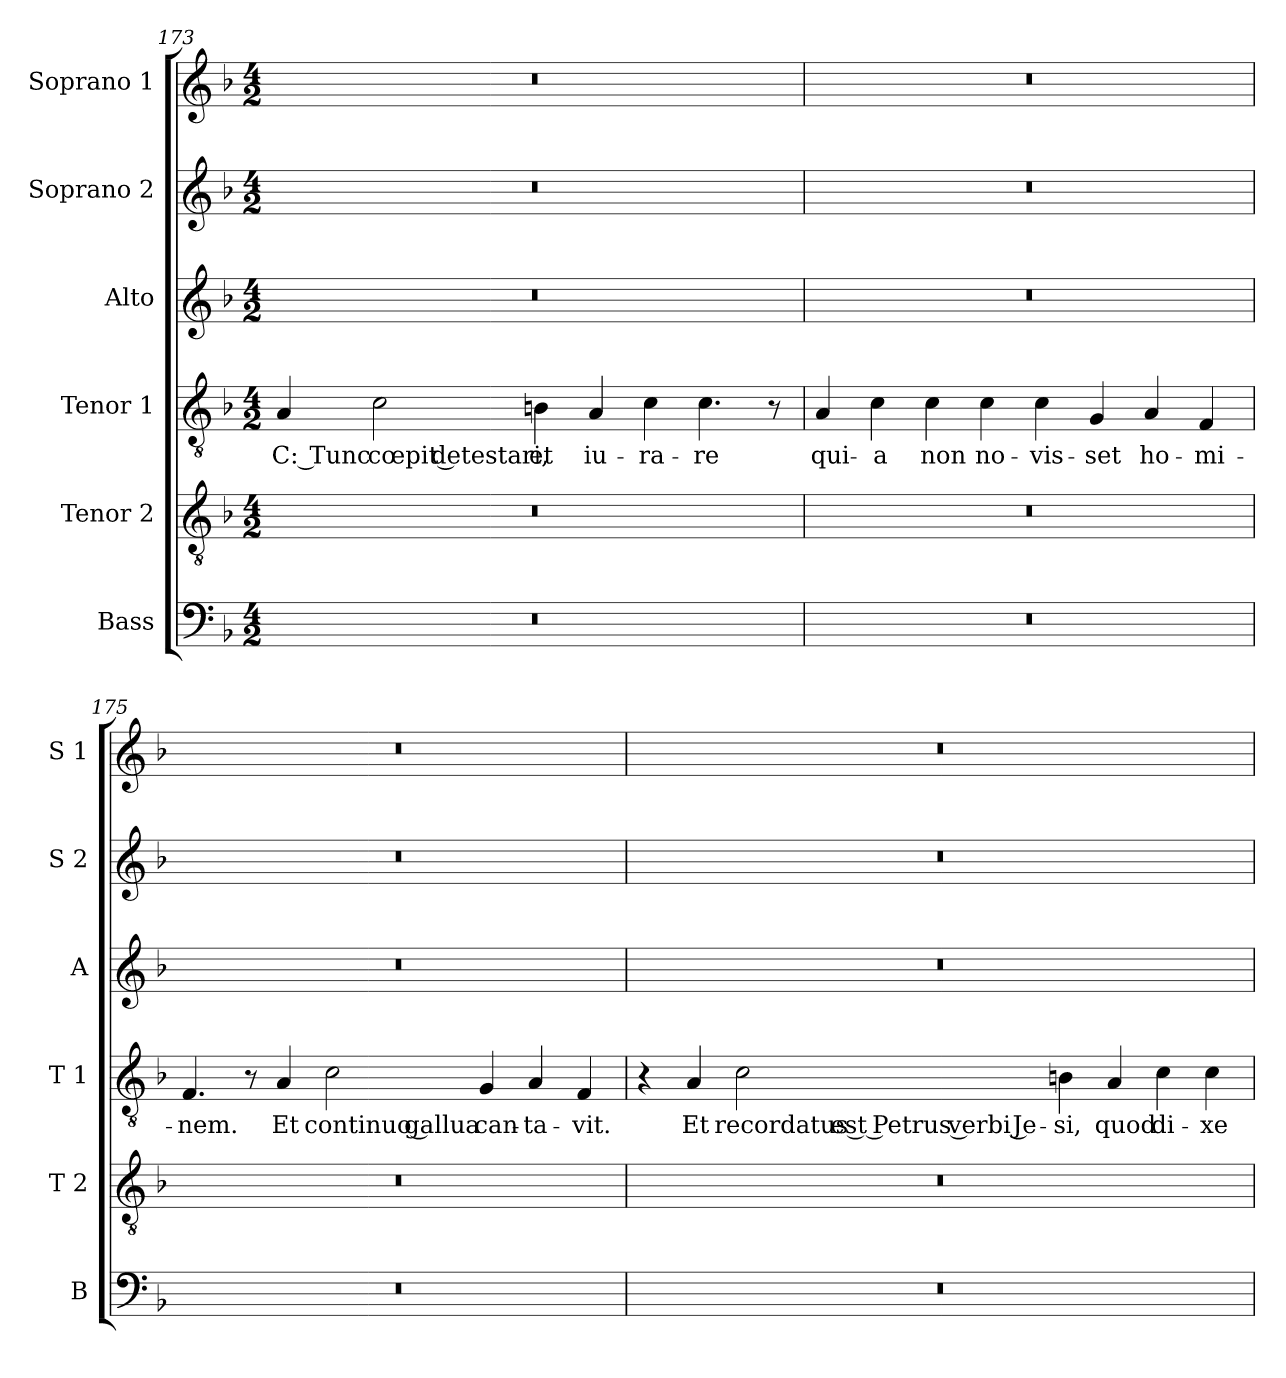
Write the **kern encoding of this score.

**kern	**kern	**kern	**text	**kern	**kern	**kern
*part6	*part5	*part4	*part4	*part3	*part2	*part1
*staff6	*staff5	*staff4	*staff4	*staff3	*staff2	*staff1
*I"Bass	*I"Tenor 2	*I"Tenor 1	*	*I"Alto	*I"Soprano 2	*I"Soprano 1
*I'B	*I'T 2	*I'T 1	*	*I'A	*I'S 2	*I'S 1
*clefF4	*clefGv2	*clefGv2	*	*clefG2	*clefG2	*clefG2
*k[b-]	*k[b-]	*k[b-]	*	*k[b-]	*k[b-]	*k[b-]
*F:	*F:	*F:	*	*F:	*F:	*F:
*M4/2	*M4/2	*M4/2	*	*M4/2	*M4/2	*M4/2
=173	=173	=173	=173	=173	=173	=173
!	!	!	!LO:LY:b	!	!	!
0r	0r	4A/	C: Tunc	0r	0r	0r
!	!	!	!LO:LY:b	!	!	!
.	.	2c\	cœpit detestari,	.	.	.
!	!	!	!LO:LY:b	!	!	!
.	.	4Bn\	et	.	.	.
!	!	!	!LO:LY:b	!	!	!
.	.	4A/	iu-	.	.	.
!	!	!	!LO:LY:b	!	!	!
.	.	4c\	-ra-	.	.	.
!	!	!	!LO:LY:b	!	!	!
.	.	4.c\	-re	.	.	.
.	.	8r	.	.	.	.
!!LO:LB:g=z
=174	=174	=174	=174	=174	=174	=174
!	!	!	!LO:LY:b	!	!	!
0r	0r	4A/	qui-	0r	0r	0r
!	!	!	!LO:LY:b	!	!	!
.	.	4c\	-a	.	.	.
!	!	!	!LO:LY:b	!	!	!
.	.	4c\	non	.	.	.
!	!	!	!LO:LY:b	!	!	!
.	.	4c\	no-	.	.	.
!	!	!	!LO:LY:b	!	!	!
.	.	4c\	-vis-	.	.	.
!	!	!	!LO:LY:b	!	!	!
.	.	4G/	-set	.	.	.
!	!	!	!LO:LY:b	!	!	!
.	.	4A/	ho-	.	.	.
!	!	!	!LO:LY:b	!	!	!
.	.	4F/	-mi-	.	.	.
=175	=175	=175	=175	=175	=175	=175
!	!	!	!LO:LY:b	!	!	!
0r	0r	4.F/	-nem.	0r	0r	0r
.	.	8r	.	.	.	.
!	!	!	!LO:LY:b	!	!	!
.	.	4A/	Et	.	.	.
!	!	!	!LO:LY:b	!	!	!
.	.	2c\	continuo gallua	.	.	.
!	!	!	!LO:LY:b	!	!	!
.	.	4G/	can-	.	.	.
!	!	!	!LO:LY:b	!	!	!
.	.	4A/	-ta-	.	.	.
!	!	!	!LO:LY:b	!	!	!
.	.	4F/	-vit.	.	.	.
=176	=176	=176	=176	=176	=176	=176
0r	0r	4r	.	0r	0r	0r
!	!	!	!LO:LY:b	!	!	!
.	.	4A/	Et	.	.	.
!	!	!	!LO:LY:b	!	!	!
.	.	2c\	recordatus est Petrus verbi Je-	.	.	.
!	!	!	!LO:LY:b	!	!	!
.	.	4Bn\	-si,	.	.	.
!	!	!	!LO:LY:b	!	!	!
.	.	4A/	quod	.	.	.
!	!	!	!LO:LY:b	!	!	!
.	.	4c\	di-	.	.	.
!	!	!	!LO:LY:b	!	!	!
.	.	4c\	-xe-	.	.	.
=	=	=	=	=	=	=
*-	*-	*-	*-	*-	*-	*-
